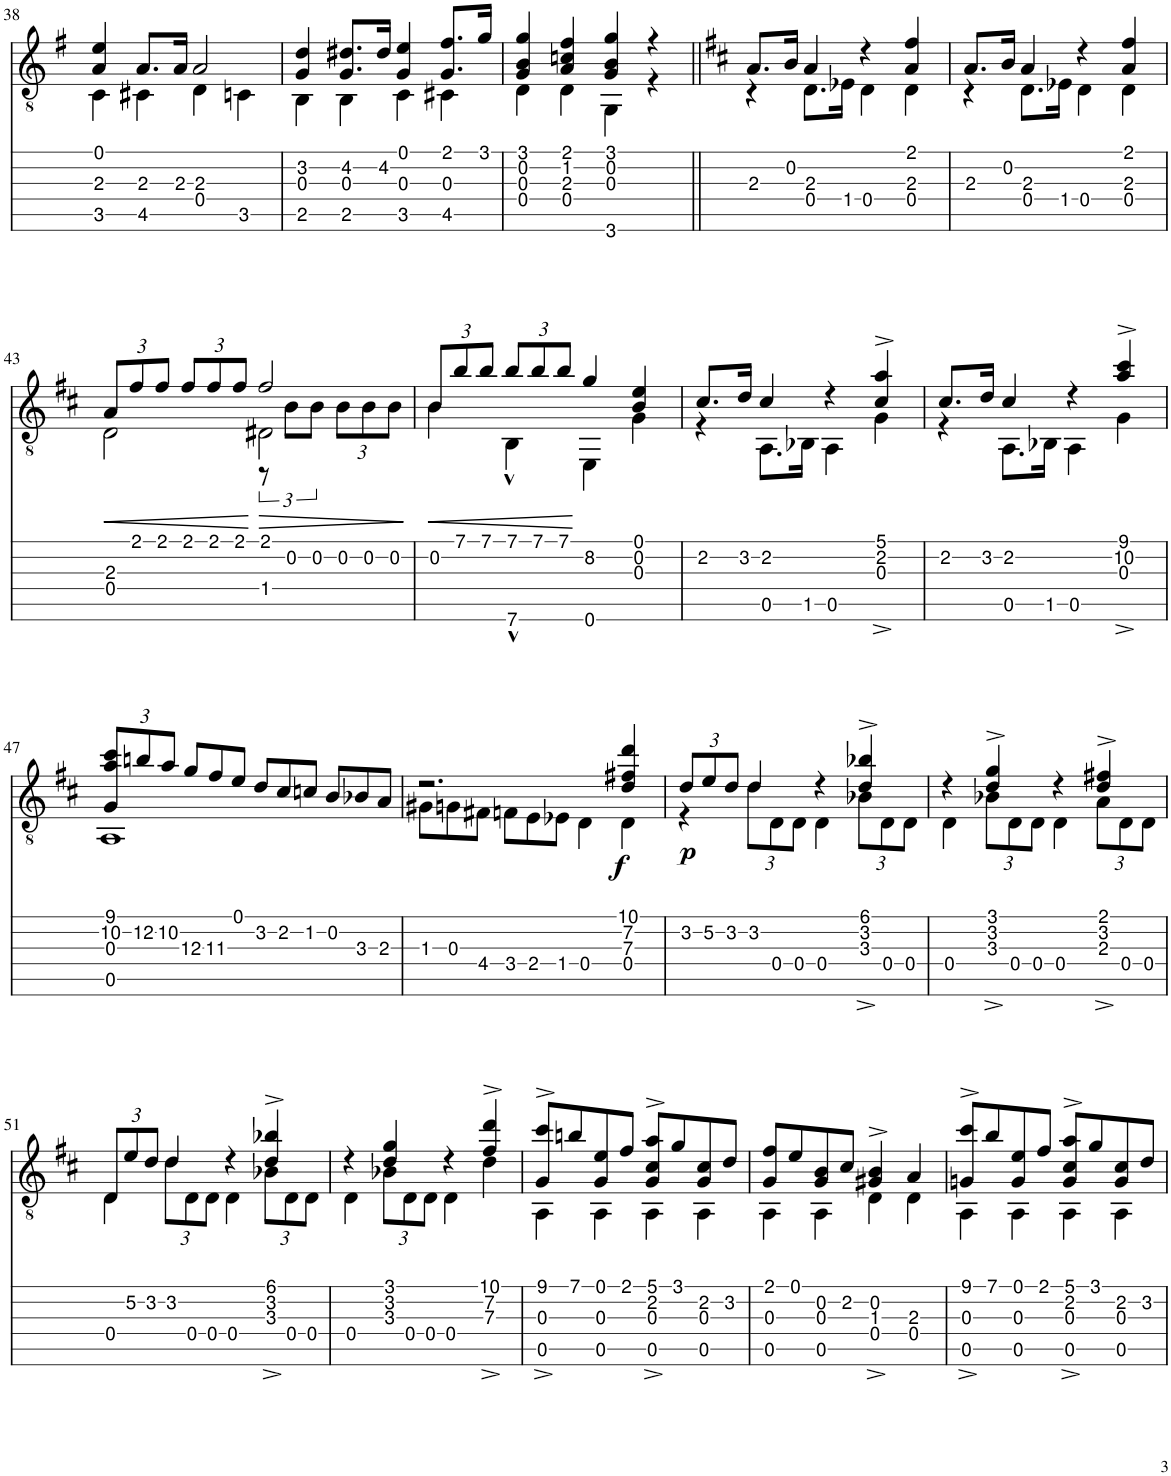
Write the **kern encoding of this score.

**kern	**kern	**dynam
*part1	*part1	*part1
*staff2	*staff1	*staff1/2
*I"Guitar	*	*
*I'Guit.	*	*
!!LO:PB:g=z
*	*clefGv2	*
*k[f#]	*k[f#]	*
*M4/4	*M4/4	*
*met(c)	*met(c)	*
=38	=38	=38
*^	*^	*
4A 4e	4C	4A/ 4e/	4C\	.
8.AL	4C#X	8.A/L	4C#X\	.
16AJk	.	16A/Jk	.	.
2A	4D	2A/	4D\	.
.	4Cn	.	4Cn\	.
=39	=39	=39	=39	=39
4G 4d	4BB	4G/ 4d/	4BB\	.
8.G\ 8.d#X\L	4BB	8.G/ 8.d#X/L	4BB\	.
16d#Jk	.	16d#/Jk	.	.
4G 4e	4C	4G/ 4e/	4C\	.
8.G\ 8.f#\L	4C#X	8.G/ 8.f#/L	4C#X\	.
16gJk	.	16g/Jk	.	.
=40	=40	=40	=40	=40
4G 4B 4g	4D	4G/ 4B/ 4g/	4D\	.
4A 4cn 4f#	4D	4A/ 4cn/ 4f#/	4D\	.
4G 4B 4g	4GG	4G/ 4B/ 4g/	4GG\	.
4r	4r	4r	4r	.
=41||	=41||	=41||	=41||	=41||
*k[f#c#]	*	*k[f#c#]	*	*
8.AL	4r	8.A/L	4r	.
16BJk	.	16B/Jk	.	.
4A	8.DL	4A/	8.D\L	.
.	16E-XJk	.	16E-X\Jk	.
4r	4D	4r	4D\	.
4A 4f#	4D	4A/ 4f#/	4D\	.
=42	=42	=42	=42	=42
8.AL	4r	8.A/L	4r	.
16BJk	.	16B/Jk	.	.
4A	8.DL	4A/	8.D\L	.
.	16E-XJk	.	16E-X\Jk	.
4r	4D	4r	4D\	.
4A 4f#	4D	4A/ 4f#/	4D\	.
*v	*v	*	*	*
*	*v	*v	*
!!LO:LB:g=z
=43	=43	=43
*Xbrackettup	*Xbrackettup	*
*^	*^	*
*	*^	*	*	*
!	!	!	!	!	!LO:HP:b
*	*	*	*	*^	*
12AL	2D	2ryy	12A/L	2D\	2ryy	<
12f#	.	.	12f#/	.	.	.
12f#J	.	.	12f#/J	.	.	.
12f#L	.	.	12f#/L	.	.	.
12f#	.	.	12f#/	.	.	.
12f#J	.	.	12f#/J	.	.	.
!	!	!	!	!	!	!LO:HP:n=1:b
*	*	*	*	*	*brackettup	*
2f#	2D#X	12r	2f#/	2D#X\	12r	[ >
.	.	12BL	.	.	12B\L	.
.	.	12BJ	.	.	12B\J	.
*	*	*	*	*	*Xbrackettup	*
.	.	12BL	.	.	12B\L	.
.	.	12B	.	.	12B\	.
.	.	12BJ	.	.	12B\J	.
*v	*v	*v	*	*	*	*
*	*v	*v	*v	*
.	.	]
=44	=44	=44
*^	*	*
!	!	!	!LO:HP:b
*	*	*^	*
12BL	4B	12B/L	4B\	<
12b	.	12b/	.	.
12bJ	.	12b/J	.	.
12bL	4BB^^^	12b/L	4BB^^^\	.
12b	.	12b/	.	.
12bJ	.	12b/J	.	.
4g	4EE	4g/	4EE\	[
4B 4e	4G	4B/ 4e/	4G\	.
=45	=45	=45	=45	=45
8.c#L	4r	8.c#/L	4r	.
16dJk	.	16d/Jk	.	.
4c#	8.AAL	4c#/	8.AA\L	.
.	16BB-XJk	.	16BB-X\Jk	.
4r	4AA	4r	4AA\	.
4c#^ 4a^	4G	4c#/^ 4a/^	4G\	.
=46	=46	=46	=46	=46
8.c#L	4r	8.c#/L	4r	.
16dJk	.	16d/Jk	.	.
4c#	8.AAL	4c#/	8.AA\L	.
.	16BB-XJk	.	16BB-X\Jk	.
4r	4AA	4r	4AA\	.
4a^ 4cc#^	4G	4a/^ 4cc#/^	4G\	.
!!LO:LB:g=z	!!
=47	=47	=47	=47	=47
12G\ 12a\ 12cc#\L	1AA	12G/ 12a/ 12cc#/L	1AA	.
12bn	.	12bn/	.	.
12aJ	.	12a/J	.	.
12gL	.	12g/L	.	.
12f#	.	12f#/	.	.
12eJ	.	12e/J	.	.
12dL	.	12d/L	.	.
12c#	.	12c#/	.	.
12cnJ	.	12cn/J	.	.
12BL	.	12B/L	.	.
12B-X	.	12B-X/	.	.
12AJ	.	12A/J	.	.
=48	=48	=48	=48	=48
2.r	12G#XL	2.r	12G#X\L	.
.	12Gn	.	12Gn\	.
.	12F#XJ	.	12F#X\J	.
.	12FnL	.	12Fn\L	.
.	12E	.	12E\	.
.	12E-XJ	.	12E-X\J	.
.	4D	.	4D\	.
!	!	!	!	!LO:DY:b
4d 4f#X 4dd	4D	4d/ 4f#X/ 4dd/	4D\	f
=49	=49	=49	=49	=49
!	!	!	!	!LO:DY:b
12dL	4r	12d/L	4r	p
12e	.	12e/	.	.
12dJ	.	12d/J	.	.
4d	12dL	4d/	12d\L	.
.	12D	.	12D\	.
.	12DJ	.	12D\J	.
4r	4D	4r	4D\	.
4d^ 4b-X^	12B-XL	4d/^ 4b-X/^	12B-X\L	.
.	12D	.	12D\	.
.	12DJ	.	12D\J	.
=50	=50	=50	=50	=50
4r	4D	4r	4D\	.
4d^ 4g^	12B-XL	4d/^ 4g/^	12B-X\L	.
.	12D	.	12D\	.
.	12DJ	.	12D\J	.
4r	4D	4r	4D\	.
4d^ 4f#X^	12AL	4d/^ 4f#X/^	12A\L	.
.	12D	.	12D\	.
.	12DJ	.	12D\J	.
!!LO:LB:g=z	!!
=51	=51	=51	=51	=51
12DL	4D	12D/L	4D\	.
12e	.	12e/	.	.
12dJ	.	12d/J	.	.
4d	12dL	4d/	12d\L	.
.	12D	.	12D\	.
.	12DJ	.	12D\J	.
4r	4D	4r	4D\	.
4d^ 4b-X^	12B-XL	4d/^ 4b-X/^	12B-X\L	.
.	12D	.	12D\	.
.	12DJ	.	12D\J	.
=52	=52	=52	=52	=52
4r	4D	4r	4D\	.
4d 4g	12B-XL	4d/ 4g/	12B-X\L	.
.	12D	.	12D\	.
.	12DJ	.	12D\J	.
4r	4D	4r	4D\	.
4f#^ 4dd^	4d	4f#/^ 4dd/^	4d\	.
=53	=53	=53	=53	=53
8G^\ 8cc#^\L	4AA	8G/^ 8cc#/^L	4AA\	.
8bnJ	.	8bn/	.	.
8G\ 8e\L	4AA	8G/ 8e/	4AA\	.
8f#J	.	8f#/J	.	.
8G^\ 8c#^\ 8a^\L	4AA	8G/^ 8c#/^ 8a/^L	4AA\	.
8gJ	.	8g/	.	.
8G\ 8c#\L	4AA	8G/ 8c#/	4AA\	.
8dJ	.	8d/J	.	.
=54	=54	=54	=54	=54
8G\ 8f#\L	4AA	8G/ 8f#/L	4AA\	.
8eJ	.	8e/	.	.
8G\ 8B\L	4AA	8G/ 8B/	4AA\	.
8c#J	.	8c#/J	.	.
4G#X^ 4B^	4D	4G#X/^ 4B/^	4D\	.
4A	4D	4A/	4D\	.
=55	=55	=55	=55	=55
8Gn^\ 8cc#^\L	4AA	8Gn/^ 8cc#/^L	4AA\	.
8bJ	.	8b/	.	.
8G\ 8e\L	4AA	8G/ 8e/	4AA\	.
8f#J	.	8f#/J	.	.
8G^\ 8c#^\ 8a^\L	4AA	8G/^ 8c#/^ 8a/^L	4AA\	.
8gJ	.	8g/	.	.
8G\ 8c#\L	4AA	8G/ 8c#/	4AA\	.
8dJ	.	8d/J	.	.
*v	*v	*	*	*
*	*v	*v	*
=	=	=
*-	*-	*-
